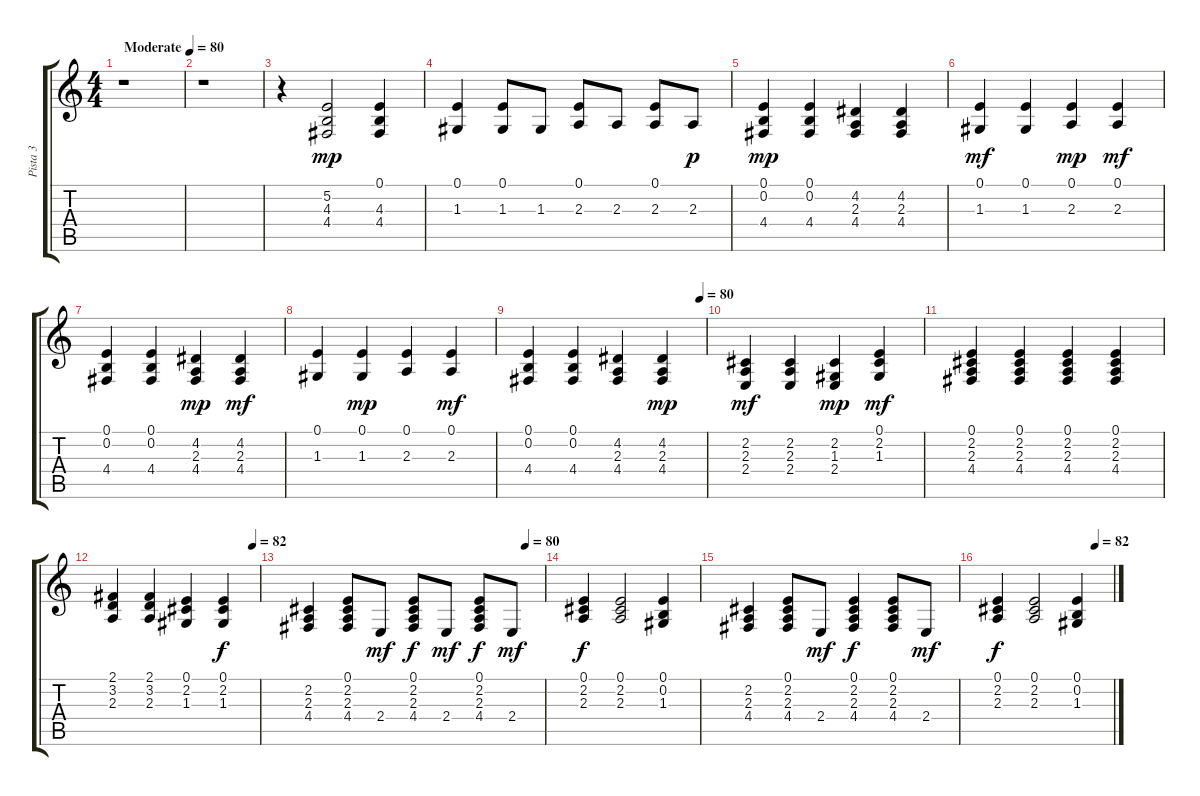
\track ("Pista 3" "Pista 3") {instrument acousticgrandpiano}
\staff {score tabs}
\tuning (E4 B3 G3 D3 A2 E2) {hide}
\ts (4 4)
\tempo (80 "Moderate")
\clef g2
\ks c
r.1{dy mp instrument acousticgrandpiano} |
r.1 |
r.4 (5.2 4.3 4.4).2 (0.1 4.3 4.4).4 |
(0.1 1.3).4 (0.1 1.3).8 1.3.8 (0.1 2.3).8 2.3.8 (0.1 2.3).8 2.3.8{dy p} |
(0.1 0.2 4.4).4{dy mp} (0.1 0.2 4.4).4 (4.2 2.3 4.4).4 (4.2 2.3 4.4).4 |
(0.1 1.3).4{dy mf} (0.1 1.3).4 (0.1 2.3).4{dy mp} (0.1 2.3).4{dy mf} |
(0.1 0.2 4.4).4 (0.1 0.2 4.4).4 (4.2 2.3 4.4).4{dy mp} (4.2 2.3 4.4).4{dy mf} |
(0.1 1.3).4 (0.1 1.3).4{dy mp} (0.1 2.3).4 (0.1 2.3).4{dy mf} |
\tempo (80 0.96875)
(0.1 0.2 4.4).4 (0.1 0.2 4.4).4 (4.2 2.3 4.4).4 (4.2 2.3 4.4).4{dy mp} |
(2.2 2.3 2.4).4{dy mf} (2.2 2.3 2.4).4 (2.2 1.3 2.4).4{dy mp} (0.1 2.2 1.3).4{dy mf} |
(0.1 2.2 2.3 4.4).4 (0.1 2.2 2.3 4.4).4 (0.1 2.2 2.3 4.4).4 (0.1 2.2 2.3 4.4).4 |
\tempo (82 0.95625)
(2.1 3.2 2.3).4 (2.1 3.2 2.3).4 (0.1 2.2 1.3).4 (0.1 2.2 1.3).4{dy f} |
\tempo (80 0.921875)
(2.2 2.3 4.4).4 (0.1 2.2 2.3 4.4).8 2.4.8{dy mf} (0.1 2.2 2.3 4.4).8{dy f} 2.4.8{dy mf} (0.1 2.2 2.3 4.4).8{dy f} 2.4.8{dy mf} |
(0.1 2.2 2.3).4{dy f} (0.1 2.2 2.3).2 (0.1 0.2 1.3).4 |
(2.2 2.3 4.4).4 (0.1 2.2 2.3 4.4).8 2.4.8{dy mf} (0.1 2.2 2.3 4.4).4{dy f} (0.1 2.2 2.3 4.4).8 2.4.8{dy mf} |
\tempo (82 0.846875)
(0.1 2.2 2.3).4{dy f} (0.1 2.2 2.3).2 (0.1 0.2 1.3).4
